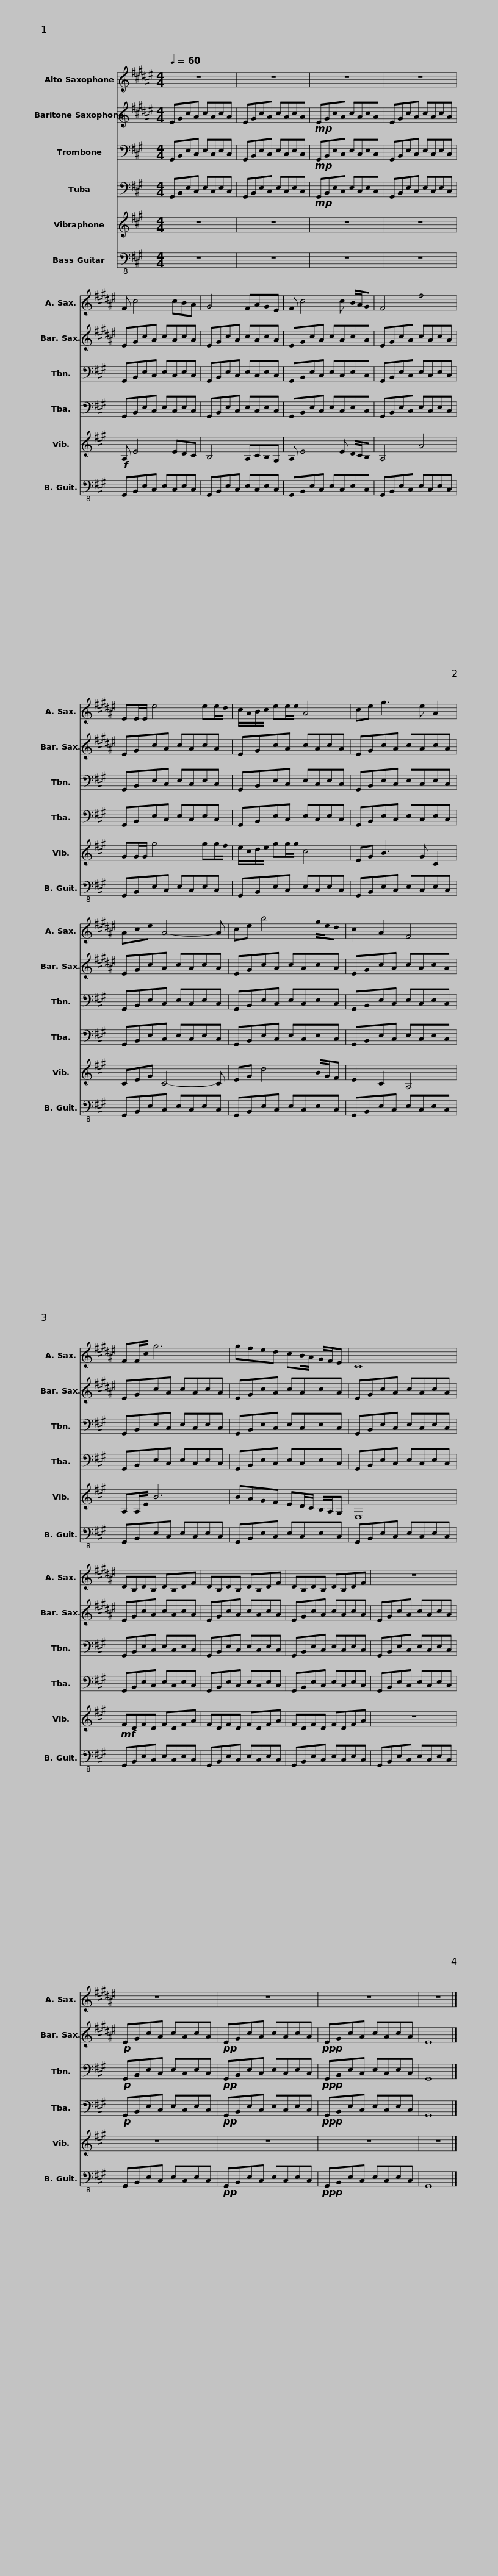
X:1
%%score 1 2 3 4 5 6
L:1/8
Q:1/4=60
M:4/4
I:linebreak $
K:A
V:1 treble transpose=-9
V:2 treble transpose=-21
V:3 bass
V:4 bass
V:5 treble
V:6 bass-8
V:1
[K:F#] z8 | z8 | z8 | z8 |$ F c4 cBA | %5
 G4 FAGE | F c4 c B/A/G | F4 f4 |$ EE/E/ e4 ee/d/ | c/A/B/c/ ee/e/ A4 | %10
 ce g3 e A2 | Ace A4- A |$ ce b4 g/e/d | c2 A2 F4 | FF/c/ g6 | %15
 gfed cB/A/ G/F/E |$ C8 | DB,DB, DB,DF | DB,DB, DB,DF | DB,DB, DB,DF |$ %20
 z8 | z8 | z8 | z8 | z8 |] %25
V:2
[K:F#] EGcA cAcA | EGcA cAcA |!mp! EGcA cAcA | EGcA cAcA |$ EGcA cAcA | %5
 EGcA cAcA | EGcA cAcA | EGcA cAcA |$ EGcA cAcA | EGcA cAcA | %10
 EGcA cAcA | EGcA cAcA |$ EGcA cAcA | EGcA cAcA | EGcA cAcA | %15
 EGcA cAcA |$ EGcA cAcA | EGcA cAcA | EGcA cAcA | EGcA cAcA |$ %20
 EGcA cAcA |!p! EGcA cAcA |!pp! EGcA cAcA |!ppp! EGcA cAcA | E8 |] %25
V:3
 G,,B,,E,C, E,C,E,C, | G,,B,,E,C, E,C,E,C, |!mp! G,,B,,E,C, E,C,E,C, | G,,B,,E,C, E,C,E,C, |$ G,,B,,E,C, E,C,E,C, | %5
 G,,B,,E,C, E,C,E,C, | G,,B,,E,C, E,C,E,C, | G,,B,,E,C, E,C,E,C, |$ G,,B,,E,C, E,C,E,C, | G,,B,,E,C, E,C,E,C, | %10
 G,,B,,E,C, E,C,E,C, | G,,B,,E,C, E,C,E,C, |$ G,,B,,E,C, E,C,E,C, | G,,B,,E,C, E,C,E,C, | G,,B,,E,C, E,C,E,C, | %15
 G,,B,,E,C, E,C,E,C, |$ G,,B,,E,C, E,C,E,C, | G,,B,,E,C, E,C,E,C, | G,,B,,E,C, E,C,E,C, | G,,B,,E,C, E,C,E,C, |$ %20
 G,,B,,E,C, E,C,E,C, |!p! G,,B,,E,C, E,C,E,C, |!pp! G,,B,,E,C, E,C,E,C, |!ppp! G,,B,,E,C, E,C,E,C, | G,,8 |] %25
V:4
 G,,B,,E,C, E,C,E,C, | G,,B,,E,C, E,C,E,C, |!mp! G,,B,,E,C, E,C,E,C, | G,,B,,E,C, E,C,E,C, |$ G,,B,,E,C, E,C,E,C, | %5
 G,,B,,E,C, E,C,E,C, | G,,B,,E,C, E,C,E,C, | G,,B,,E,C, E,C,E,C, |$ G,,B,,E,C, E,C,E,C, | G,,B,,E,C, E,C,E,C, | %10
 G,,B,,E,C, E,C,E,C, | G,,B,,E,C, E,C,E,C, |$ G,,B,,E,C, E,C,E,C, | G,,B,,E,C, E,C,E,C, | G,,B,,E,C, E,C,E,C, | %15
 G,,B,,E,C, E,C,E,C, |$ G,,B,,E,C, E,C,E,C, | G,,B,,E,C, E,C,E,C, | G,,B,,E,C, E,C,E,C, | G,,B,,E,C, E,C,E,C, |$ %20
 G,,B,,E,C, E,C,E,C, |!p! G,,B,,E,C, E,C,E,C, |!pp! G,,B,,E,C, E,C,E,C, |!ppp! G,,B,,E,C, E,C,E,C, | G,,8 |] %25
V:5
 z8 | z8 | z8 | z8 |$!f! A, E4 EDC | %5
 B,4 A,CB,G, | A, E4 E D/C/B, | A,4 A4 |$ GG/G/ g4 gg/f/ | e/c/d/e/ gg/g/ c4 | %10
 EG B3 G C2 | CEG C4- C |$ EG d4 B/G/F | E2 C2 A,4 | A,A,/E/ B6 | %15
 BAGF ED/C/ B,/A,/G, |$ E,8 |!mf! FDFD FDFA | FDFD FDFA | FDFD FDFA |$ %20
 z8 | z8 | z8 | z8 | z8 |] %25
V:6
 z8 | z8 | z8 | z8 |$ G,,B,,E,C, E,C,E,C, | %5
 G,,B,,E,C, E,C,E,C, | G,,B,,E,C, E,C,E,C, | G,,B,,E,C, E,C,E,C, |$ G,,B,,E,C, E,C,E,C, | G,,B,,E,C, E,C,E,C, | %10
 G,,B,,E,C, E,C,E,C, | G,,B,,E,C, E,C,E,C, |$ G,,B,,E,C, E,C,E,C, | G,,B,,E,C, E,C,E,C, | G,,B,,E,C, E,C,E,C, | %15
 G,,B,,E,C, E,C,E,C, |$ G,,B,,E,C, E,C,E,C, | G,,B,,E,C, E,C,E,C, | G,,B,,E,C, E,C,E,C, | G,,B,,E,C, E,C,E,C, |$ %20
 G,,B,,E,C, E,C,E,C, | G,,B,,E,C, E,C,E,C, |!pp! G,,B,,E,C, E,C,E,C, |!ppp! G,,B,,E,C, E,C,E,C, | G,,8 |] %25
